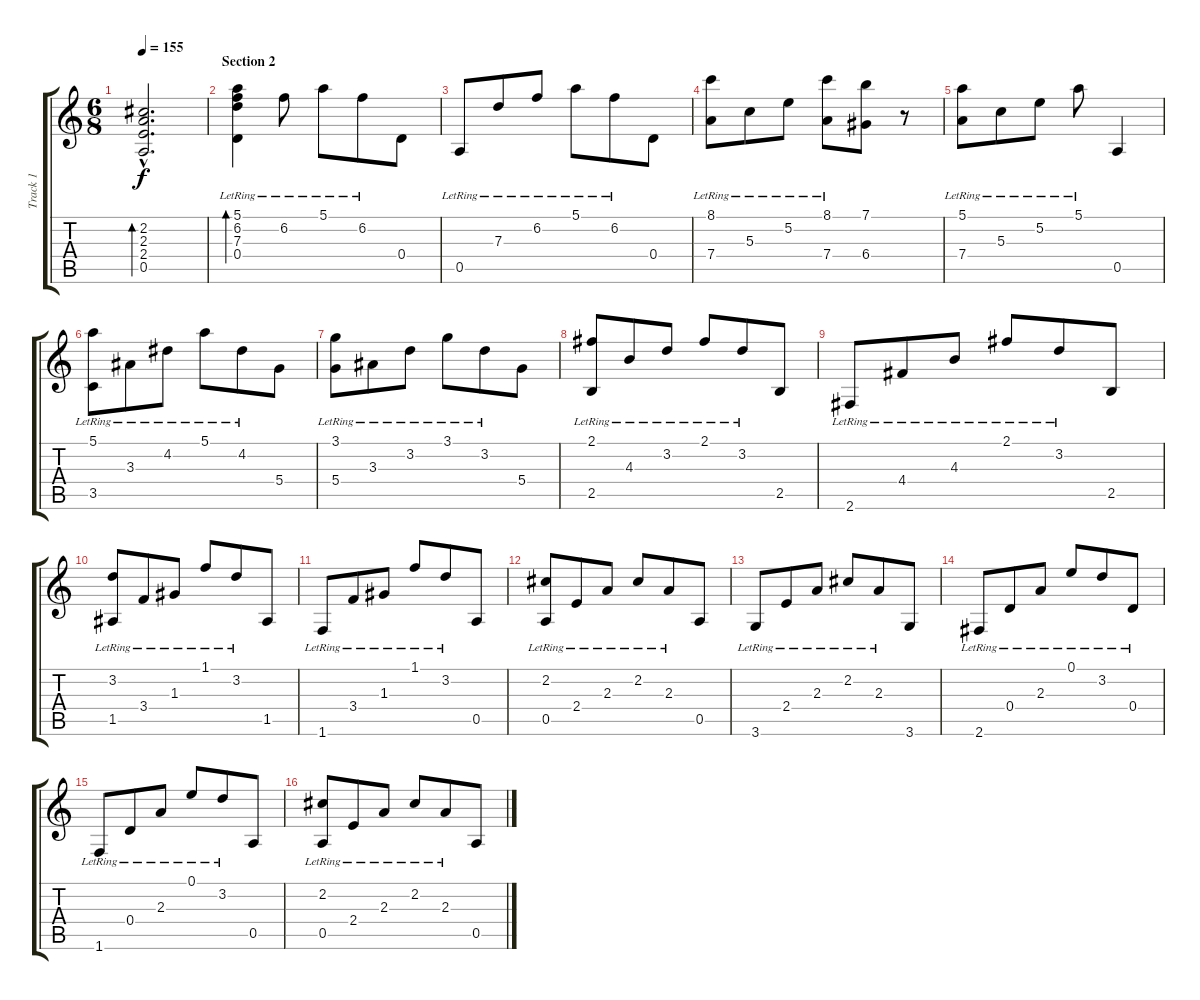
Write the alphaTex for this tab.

\track ("Track 1" "Track 1") {instrument acousticguitarnylon}
\staff {score tabs}
\tuning (E4 B3 G3 D3 A2 E2) {hide}
\ts (6 8)
\tempo 155
\clef g2
\ks c
(2.2{hac} 2.3{hac} 2.4{hac} 0.5{hac}).2{d bd 480 dy f} |
\section ("" "Section 2")
(5.1{lr} 6.2{lr} 7.3{lr} 0.4{lr}).4{bd 240} 6.2{lr}.8 5.1{lr}.8 6.2{lr}.8 0.4.8 |
0.5{lr}.8 7.3{lr}.8 6.2{lr}.8 5.1{lr}.8 6.2{lr}.8 0.4.8 |
(8.1{lr} 7.4{lr}).8 5.3{lr}.8 5.2{lr}.8 (8.1{lr} 7.4{lr}).8 (7.1 6.4).8 r.8 |
(5.1{lr} 7.4{lr}).8 5.3{lr}.8 5.2{lr}.8 5.1{lr}.8 0.5.4 |
(5.1{lr} 3.5{lr}).8 3.3{lr}.8 4.2{lr}.8 5.1{lr}.8 4.2{lr}.8 5.4.8 |
(3.1{lr} 5.4{lr}).8 3.3{lr}.8 3.2{lr}.8 3.1{lr}.8 3.2{lr}.8 5.4.8 |
(2.1{lr} 2.5{lr}).8 4.3{lr}.8 3.2{lr}.8 2.1{lr}.8 3.2{lr}.8 2.5.8 |
2.6{lr}.8 4.4{lr}.8 4.3{lr}.8 2.1{lr}.8 3.2{lr}.8 2.5.8 |
(3.2{lr} 1.5{lr}).8 3.4{lr}.8 1.3{lr}.8 1.1{lr}.8 3.2{lr}.8 1.5.8 |
1.6{lr}.8 3.4{lr}.8 1.3{lr}.8 1.1{lr}.8 3.2{lr}.8 0.5.8 |
(2.2{lr} 0.5{lr}).8 2.4{lr}.8 2.3{lr}.8 2.2{lr}.8 2.3{lr}.8 0.5.8 |
3.6{lr}.8 2.4{lr}.8 2.3{lr}.8 2.2{lr}.8 2.3{lr}.8 3.6.8 |
2.6{lr}.8 0.4{lr}.8 2.3{lr}.8 0.1{lr}.8 3.2{lr}.8 0.4{lr}.8 |
1.6{lr}.8 0.4{lr}.8 2.3{lr}.8 0.1{lr}.8 3.2{lr}.8 0.5.8 |
(2.2{lr} 0.5{lr}).8 2.4{lr}.8 2.3{lr}.8 2.2{lr}.8 2.3{lr}.8 0.5.8
